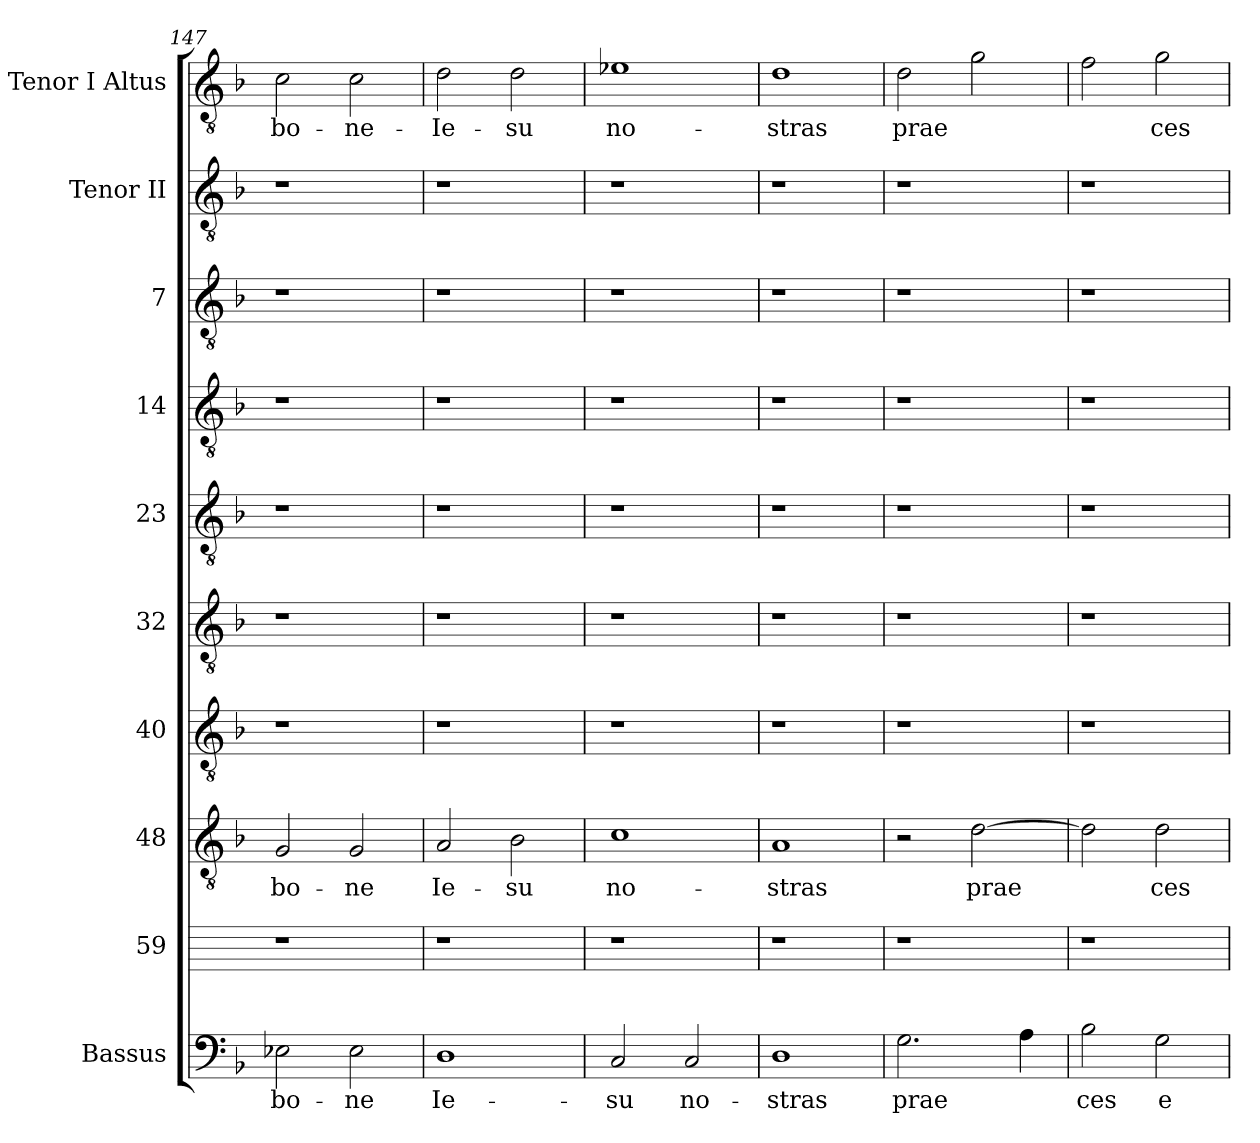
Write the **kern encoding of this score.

**kern	**text	**kern	**kern	**text	**kern	**kern	**kern	**kern	**kern	**kern	**kern	**text
*part10	*part10	*part9	*part8	*part8	*part7	*part6	*part5	*part4	*part3	*part2	*part1	*part1
*staff10	*staff10	*staff9	*staff8	*staff8	*staff7	*staff6	*staff5	*staff4	*staff3	*staff2	*staff1	*staff1
*I"Bassus	*	*I"59	*I"48	*	*I"40	*I"32	*I"23	*I"14	*I"7	*I"Tenor II	*I"Tenor I  Altus	*
*clefF4	*	*	*clefGv2	*	*clefGv2	*clefGv2	*clefGv2	*clefGv2	*clefGv2	*clefGv2	*clefGv2	*
*k[b-]	*	*	*k[b-]	*	*k[b-]	*k[b-]	*k[b-]	*k[b-]	*k[b-]	*k[b-]	*k[b-]	*
*F:	*	*	*F:	*	*F:	*F:	*F:	*F:	*F:	*F:	*F:	*
=147	=147	=147	=147	=147	=147	=147	=147	=147	=147	=147	=147	=147
!	!LO:LY:b:cj	!	!	!LO:LY:b:cj	!	!	!	!	!	!	!	!LO:LY:b:cj
2E-X\	bo-	1r	2G/	bo-	1r	1r	1r	1r	1r	1r	2c\	bo-
!	!LO:LY:b:cj	!	!	!LO:LY:b:cj	!	!	!	!	!	!	!	!LO:LY:b:cj
2E-\	-ne	.	2G/	-ne	.	.	.	.	.	.	2c\	-ne-
=148	=148	=148	=148	=148	=148	=148	=148	=148	=148	=148	=148	=148
!	!LO:LY:b:cj	!	!	!LO:LY:b:cj	!	!	!	!	!	!	!	!LO:LY:b:cj
1D	Ie-	1r	2A/	Ie-	1r	1r	1r	1r	1r	1r	2d\	-Ie-
!	!	!	!	!LO:LY:b:cj	!	!	!	!	!	!	!	!LO:LY:b:cj
.	.	.	2B-\	-su	.	.	.	.	.	.	2d\	-su
=149	=149	=149	=149	=149	=149	=149	=149	=149	=149	=149	=149	=149
!	!LO:LY:b:cj	!	!	!LO:LY:b:cj	!	!	!	!	!	!	!	!LO:LY:b:cj
2C/	-su	1r	1c	no-	1r	1r	1r	1r	1r	1r	1e-X	no-
!	!LO:LY:b:cj	!	!	!	!	!	!	!	!	!	!	!
2C/	no-	.	.	.	.	.	.	.	.	.	.	.
=150	=150	=150	=150	=150	=150	=150	=150	=150	=150	=150	=150	=150
!	!LO:LY:b:cj	!	!	!LO:LY:b:cj	!	!	!	!	!	!	!	!LO:LY:b:cj
1D	-stras	1r	1A	-stras	1r	1r	1r	1r	1r	1r	1d	-stras
=151	=151	=151	=151	=151	=151	=151	=151	=151	=151	=151	=151	=151
!	!LO:LY:b	!	!	!	!	!	!	!	!	!	!	!LO:LY:b
2.G\	prae	1r	2r	.	1r	1r	1r	1r	1r	1r	2d\	prae
!	!	!	!	!LO:LY:b	!	!	!	!	!	!	!	!
.	.	.	[>2d\	prae	.	.	.	.	.	.	2g\	.
4A\	.	.	.	.	.	.	.	.	.	.	.	.
=152	=152	=152	=152	=152	=152	=152	=152	=152	=152	=152	=152	=152
!	!LO:LY:b:cj	!	!	!	!	!	!	!	!	!	!	!
2B-\	ces	1r	2d\]	.	1r	1r	1r	1r	1r	1r	2f\	.
!	!LO:LY:b:cj	!	!	!LO:LY:b:cj	!	!	!	!	!	!	!	!LO:LY:b:cj
2G\	e-	.	2d\	ces	.	.	.	.	.	.	2g\	ces
=	=	=	=	=	=	=	=	=	=	=	=	=
*-	*-	*-	*-	*-	*-	*-	*-	*-	*-	*-	*-	*-
